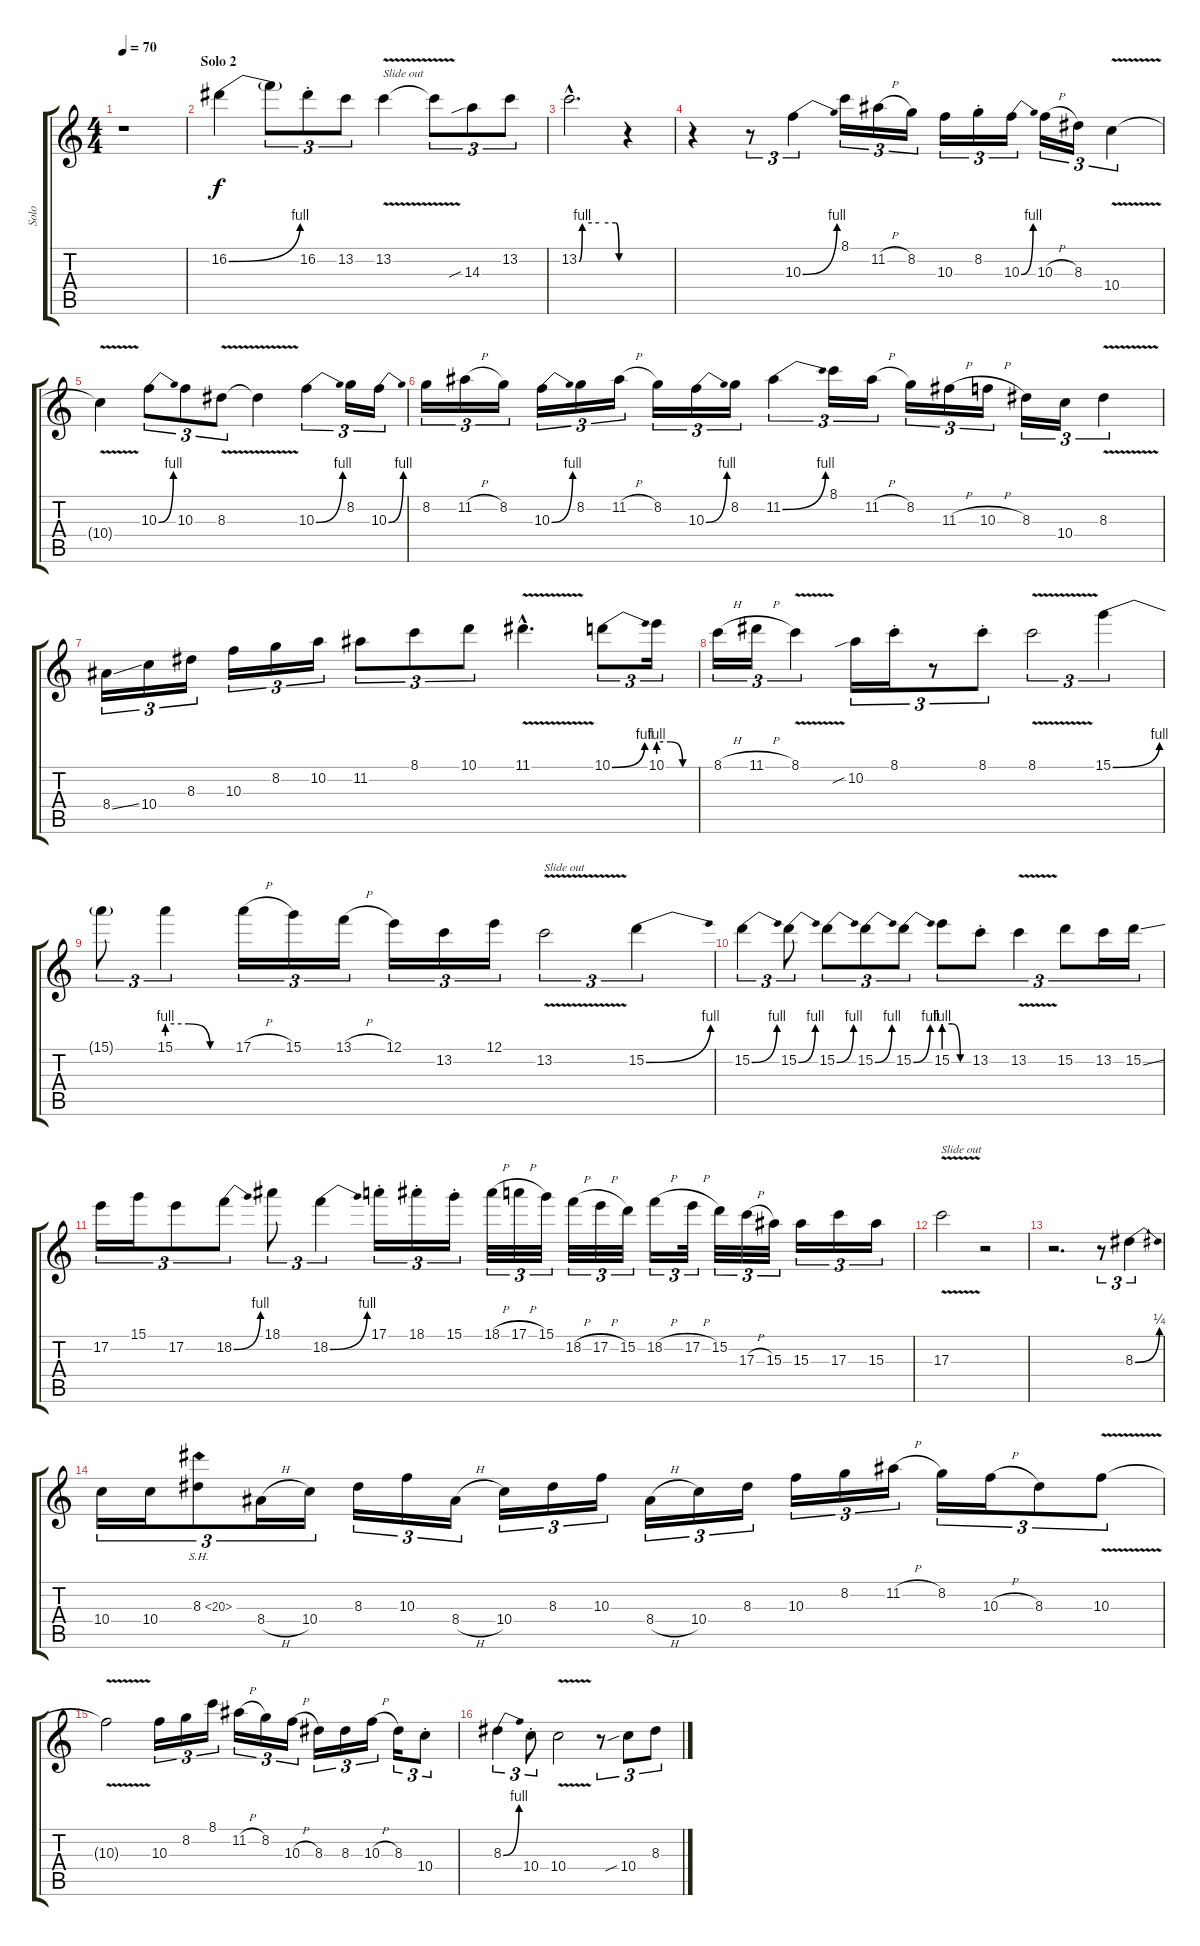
\track ("Solo" "Solo") {instrument overdrivenguitar}
\staff {score tabs}
\tuning (E4 B3 G3 D3 A2 E2) {hide}
\ts (4 4)
\tempo 70
\clef g2
\ks c
r.1{dy f} |
\section ("" "Solo 2")
16.2{be (bend 0 0 60 4)}.4 16.2{t}.8{tu (3 2)} 16.2{st}.8{tu (3 2)} 13.2.8{tu (3 2)} 13.2{v}.4{txt "Slide out"} 13.2{t}.8{tu (3 2)} 14.3{sib}.8{tu (3 2)} 13.2.8{tu (3 2)} |
13.2{be (custom 0 0 5 4 30 4 55 4 60 0) hac}.2{d} r.4 |
r.4 r.8{tu (3 2)} 10.3{be (bend 0 0 60 4)}.4{tu (3 2)} 8.1.16{tu (3 2)} 11.2{h}.16{tu (3 2)} 8.2.16{tu (3 2)} 10.3.16{tu (3 2)} 8.2{st}.16{tu (3 2)} 10.3{be (bend 0 0 60 4)}.16{tu (3 2)} 10.3{h}.16{tu (3 2)} 8.3.16{tu (3 2)} 10.4{v}.4{tu (3 2)} |
10.4{t}.4 10.3{be (bend 0 0 60 4)}.8{tu (3 2)} 10.3.8{tu (3 2)} 8.3{v}.8{tu (3 2)} 8.3{t}.4 10.3{be (bend 0 0 60 4)}.4{tu (3 2)} 8.2.16{tu (3 2)} 10.3{be (bend 0 0 60 4)}.16{tu (3 2)} |
8.2.16{tu (3 2)} 11.2{h}.16{tu (3 2)} 8.2.16{tu (3 2)} 10.3{be (bend 0 0 60 4)}.16{tu (3 2)} 8.2.16{tu (3 2)} 11.2{h}.16{tu (3 2)} 8.2.16{tu (3 2)} 10.3{be (bend 0 0 60 4)}.16{tu (3 2)} 8.2.16{tu (3 2)} 11.2{be (bend 0 0 60 4)}.4{tu (3 2)} 8.1.16{tu (3 2)} 11.2{h}.16{tu (3 2)} 8.2.16{tu (3 2)} 11.3{h}.16{tu (3 2)} 10.3{h}.16{tu (3 2)} 8.3.16{tu (3 2)} 10.4.16{tu (3 2)} 8.3{v}.4{tu (3 2)} |
8.4{ss}.16{tu (3 2)} 10.4.16{tu (3 2)} 8.3.16{tu (3 2)} 10.3.16{tu (3 2)} 8.2.16{tu (3 2)} 10.2.16{tu (3 2)} 11.2.8{tu (3 2)} 8.1.8{tu (3 2)} 10.1.8{tu (3 2)} 11.1{v hac}.4{d} 10.1{be (bend 0 0 60 4)}.8{tu (3 2)} 10.1{be (custom 0 4 20 4 40 0 60 0)}.16{tu (3 2)} |
8.1{h}.16{tu (3 2)} 11.1{h}.16{tu (3 2)} 8.1{v}.4{tu (3 2)} 10.2{sib}.16{tu (3 2)} 8.1{st}.16{tu (3 2)} r.8{tu (3 2)} 8.1{st}.8{tu (3 2)} 8.1{v}.2{tu (3 2)} 15.1{be (bend 0 0 60 4)}.4{tu (3 2)} |
15.1{t}.8{tu (3 2)} 15.1{be (custom 0 4 20 4 40 0 60 0)}.4{tu (3 2)} 17.1{h}.16{tu (3 2)} 15.1.16{tu (3 2)} 13.1{h}.16{tu (3 2)} 12.1.16{tu (3 2)} 13.2.16{tu (3 2)} 12.1.16{tu (3 2)} 13.2{v}.2{tu (3 2) txt "Slide out"} 15.2{be (bend 0 0 60 4)}.4{tu (3 2)} |
15.2{be (bend 0 0 60 4)}.4{tu (3 2)} 15.2{be (bend 0 0 60 4)}.8{tu (3 2)} 15.2{be (bend 0 0 60 4)}.8{tu (3 2)} 15.2{be (bend 0 0 60 4)}.8{tu (3 2)} 15.2{be (bend 0 0 60 4)}.8{tu (3 2)} 15.2{be (custom 0 4 20 4 40 0 60 0)}.8{tu (3 2)} 13.2{st}.8{tu (3 2)} 13.2{v}.4{tu (3 2)} 15.2.8{tu (3 2)} 13.2.16{tu (3 2)} 15.2{ss}.16{tu (3 2)} |
17.2.16{tu (3 2)} 15.1.16{tu (3 2)} 17.2.8{tu (3 2)} 18.2{be (bend 0 0 60 4)}.8{tu (3 2)} 18.1.8{tu (3 2)} 18.2{be (bend 0 0 60 4)}.4{tu (3 2)} 17.1{st}.16{tu (3 2)} 18.1{st}.16{tu (3 2)} 15.1{st}.16{tu (3 2)} 18.1{h}.32{tu (3 2)} 17.1{h}.32{tu (3 2)} 15.1.32{tu (3 2)} 18.2{h}.32{tu (3 2)} 17.2{h}.32{tu (3 2)} 15.2.32{tu (3 2)} 18.2{h}.16{tu (3 2)} 17.2{h}.32{tu (3 2)} 15.2.32{tu (3 2)} 17.3{h}.32{tu (3 2)} 15.3.32{tu (3 2)} 15.3.16{tu (3 2)} 17.3.16{tu (3 2)} 15.3.16{tu (3 2)} |
17.3{v}.2{txt "Slide out"} r.2 |
r.2{d} r.8{tu (3 2)} 8.3{be (bend 0 0 60 1)}.4{tu (3 2)} |
10.4.16{tu (3 2)} 10.4.16{tu (3 2)} 8.3{sh 12}.8{tu (3 2)} 8.4{h}.16{tu (3 2)} 10.4.16{tu (3 2)} 8.3.16{tu (3 2)} 10.3.16{tu (3 2)} 8.4{h}.16{tu (3 2)} 10.4.16{tu (3 2)} 8.3.16{tu (3 2)} 10.3.16{tu (3 2)} 8.4{h}.16{tu (3 2)} 10.4.16{tu (3 2)} 8.3.16{tu (3 2)} 10.3.16{tu (3 2)} 8.2.16{tu (3 2)} 11.2{h}.16{tu (3 2)} 8.2.16{tu (3 2)} 10.3{h}.16{tu (3 2)} 8.3.8{tu (3 2)} 10.3{v}.8{tu (3 2)} |
10.3{t}.2 10.3.16{tu (3 2)} 8.2.16{tu (3 2)} 8.1.16{tu (3 2)} 11.2{h}.16{tu (3 2)} 8.2.16{tu (3 2)} 10.3{h}.16{tu (3 2)} 8.3.16{tu (3 2)} 8.3.16{tu (3 2)} 10.3{h}.16{tu (3 2)} 8.3.16{tu (3 2)} 10.4{st}.8{tu (3 2)} |
8.3{be (bend 0 0 60 4)}.4{tu (3 2)} 10.4{st}.8{tu (3 2)} 10.4{v}.2 r.8{tu (3 2)} 10.4{sib}.8{tu (3 2)} 8.3.8{tu (3 2)}
